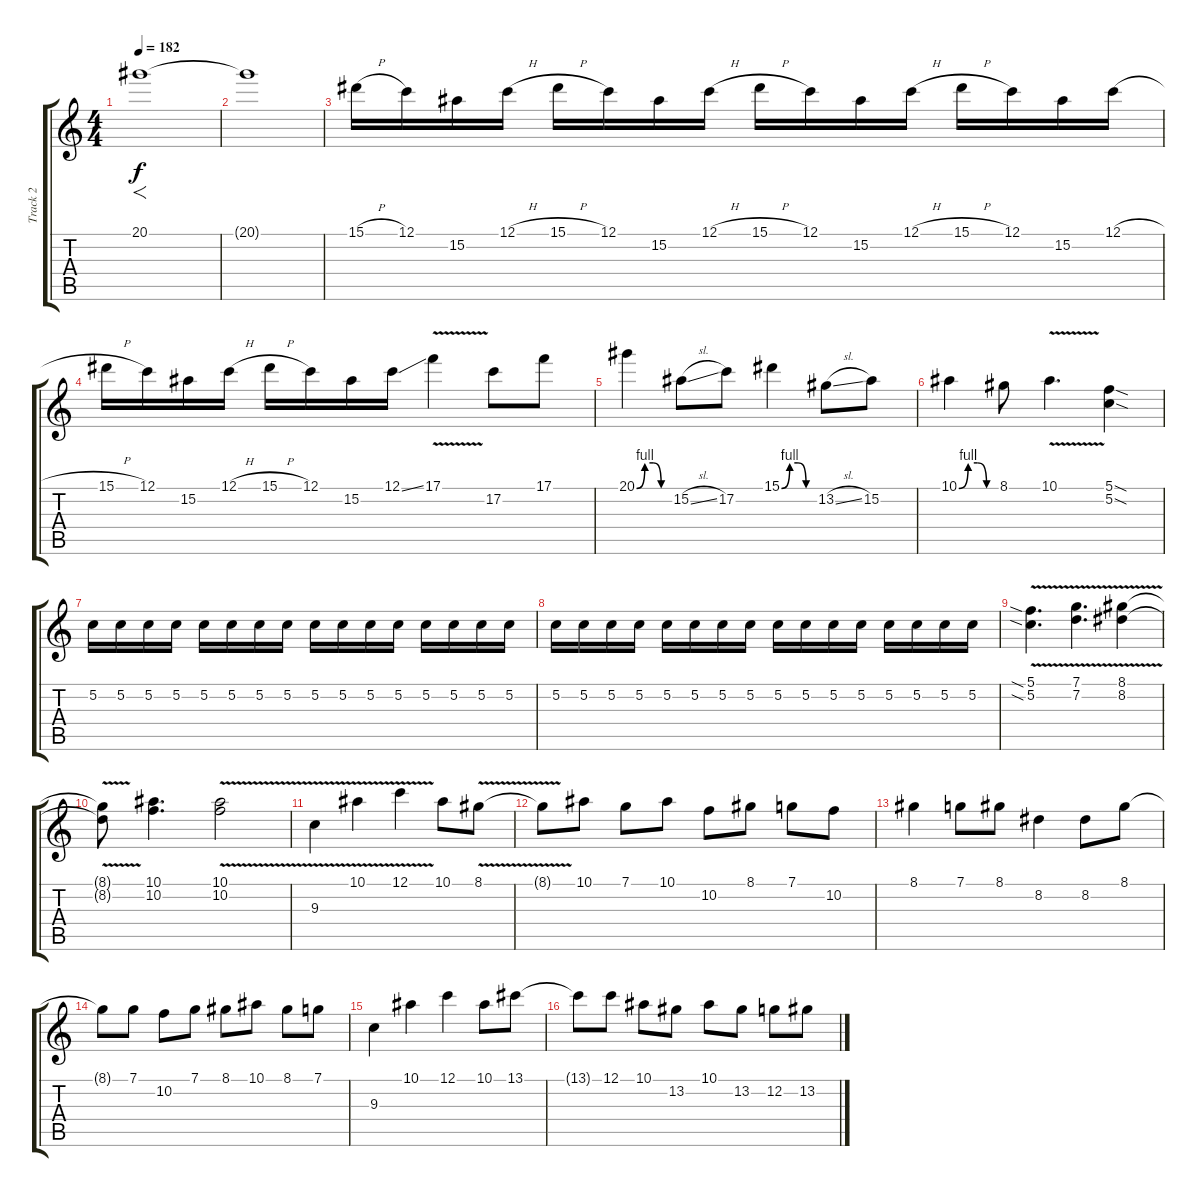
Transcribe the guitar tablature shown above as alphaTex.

\track ("Track 2" "Track 2") {instrument distortionguitar}
\staff {score tabs}
\tuning (C4 G3 Eb3 Bb2 F2 C2) {hide}
\ts (4 4)
\tempo 182
\clef g2
\ks c
20.1.1{f dy f volume 14 balance 8} |
20.1{t}.1 |
15.1{h}.16 12.1.16 15.2.16 12.1{h}.16 15.1{h}.16 12.1.16 15.2.16 12.1{h}.16 15.1{h}.16 12.1.16 15.2.16 12.1{h}.16 15.1{h}.16 12.1.16 15.2.16 12.1{h}.16 |
15.1{h}.16 12.1.16 15.2.16 12.1{h}.16 15.1{h}.16 12.1.16 15.2.16 12.1{ss}.16 17.1{v}.4 17.2.8 17.1.8 |
20.1{be (custom 0 0 15 4 30 4 45 0 60 0)}.4 15.2{sl}.8 17.2.8 15.1{be (custom 0 0 15 4 30 4 45 0 60 0)}.4 13.2{sl}.8 15.2.8 |
10.1{be (custom 0 0 15 4 30 4 45 0 60 0)}.4 8.1.8 10.1{v}.4{d} (5.1{sod} 5.2{sod}).4 |
5.2.16 5.2.16 5.2.16 5.2.16 5.2.16 5.2.16 5.2.16 5.2.16 5.2.16 5.2.16 5.2.16 5.2.16 5.2.16 5.2.16 5.2.16 5.2.16 |
5.2.16 5.2.16 5.2.16 5.2.16 5.2.16 5.2.16 5.2.16 5.2.16 5.2.16 5.2.16 5.2.16 5.2.16 5.2.16 5.2.16 5.2.16 5.2.16 |
(5.1{v sia} 5.2{v sia}).4{d} (7.1{v} 7.2{v}).4{d} (8.1{v} 8.2{v}).4 |
(8.1{t} 8.2{t}).8 (10.1 10.2).4{d} (10.1{v} 10.2{v}).2 |
9.3{v}.4 10.1{v}.4 12.1{v}.4 10.1.8 8.1{v}.8 |
8.1{t}.8 10.1.8 7.1.8 10.1.8 10.2.8 8.1.8 7.1.8 10.2.8 |
8.1.4 7.1.8 8.1.8 8.2.4 8.2.8 8.1.8 |
8.1{t}.8 7.1.8 10.2.8 7.1.8 8.1.8 10.1.8 8.1.8 7.1.8 |
9.3.4 10.1.4 12.1.4 10.1.8 13.1.8 |
13.1{t}.8 12.1.8 10.1.8 13.2.8 10.1.8 13.2.8 12.2.8 13.2.8
